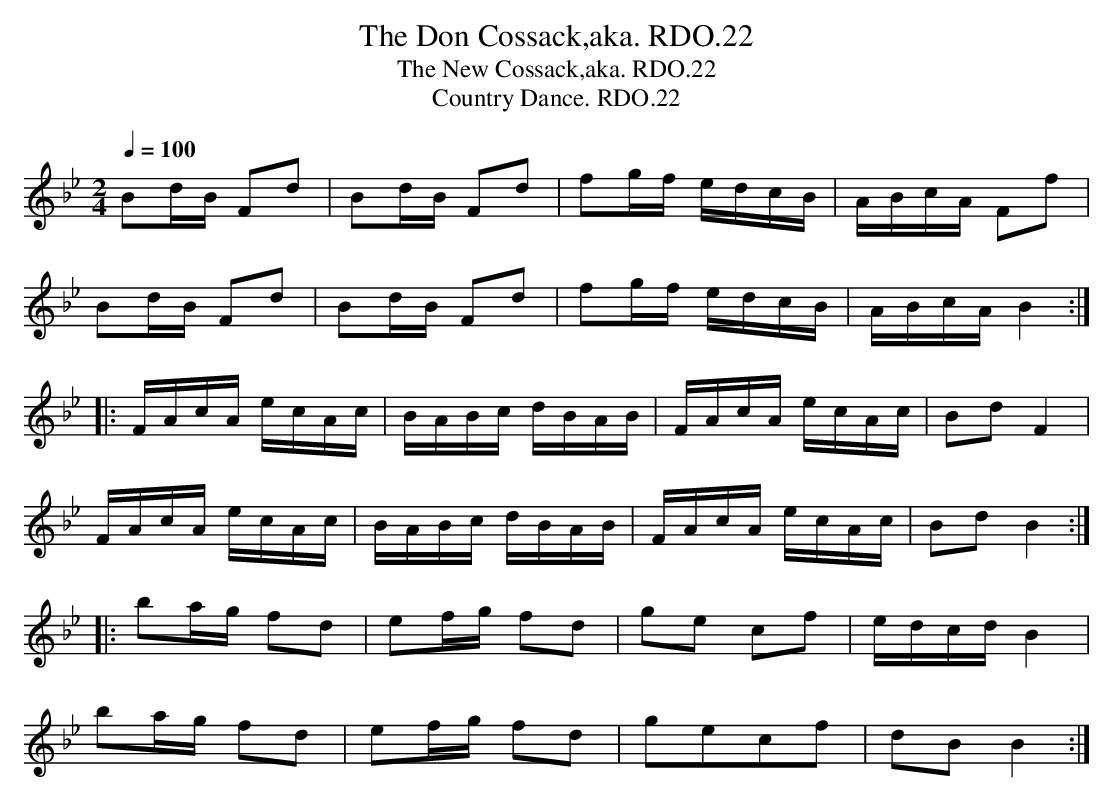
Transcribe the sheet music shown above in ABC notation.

X:1
T:Don Cossack,aka. RDO.22, The
T:New Cossack,aka. RDO.22, The
T:Country Dance. RDO.22
M:2/4
L:1/16
Q:1/4=100
K:Bb
B2dB F2d2|B2dB F2d2|f2gf edcB|ABcA F2f2|
B2dB F2d2|B2dB F2d2|f2gf edcB|ABcA B4:|
|:FAcA ecAc|BABc dBAB|FAcA ecAc|B2d2F4|
FAcA ecAc|BABc dBAB|FAcA ecAc|B2d2B4:|
|:b2ag f2d2|e2fg f2d2|g2e2 c2f2|edcdB4|
b2ag f2d2|e2fg f2d2|g2e2c2f2|d2B2B4:|
